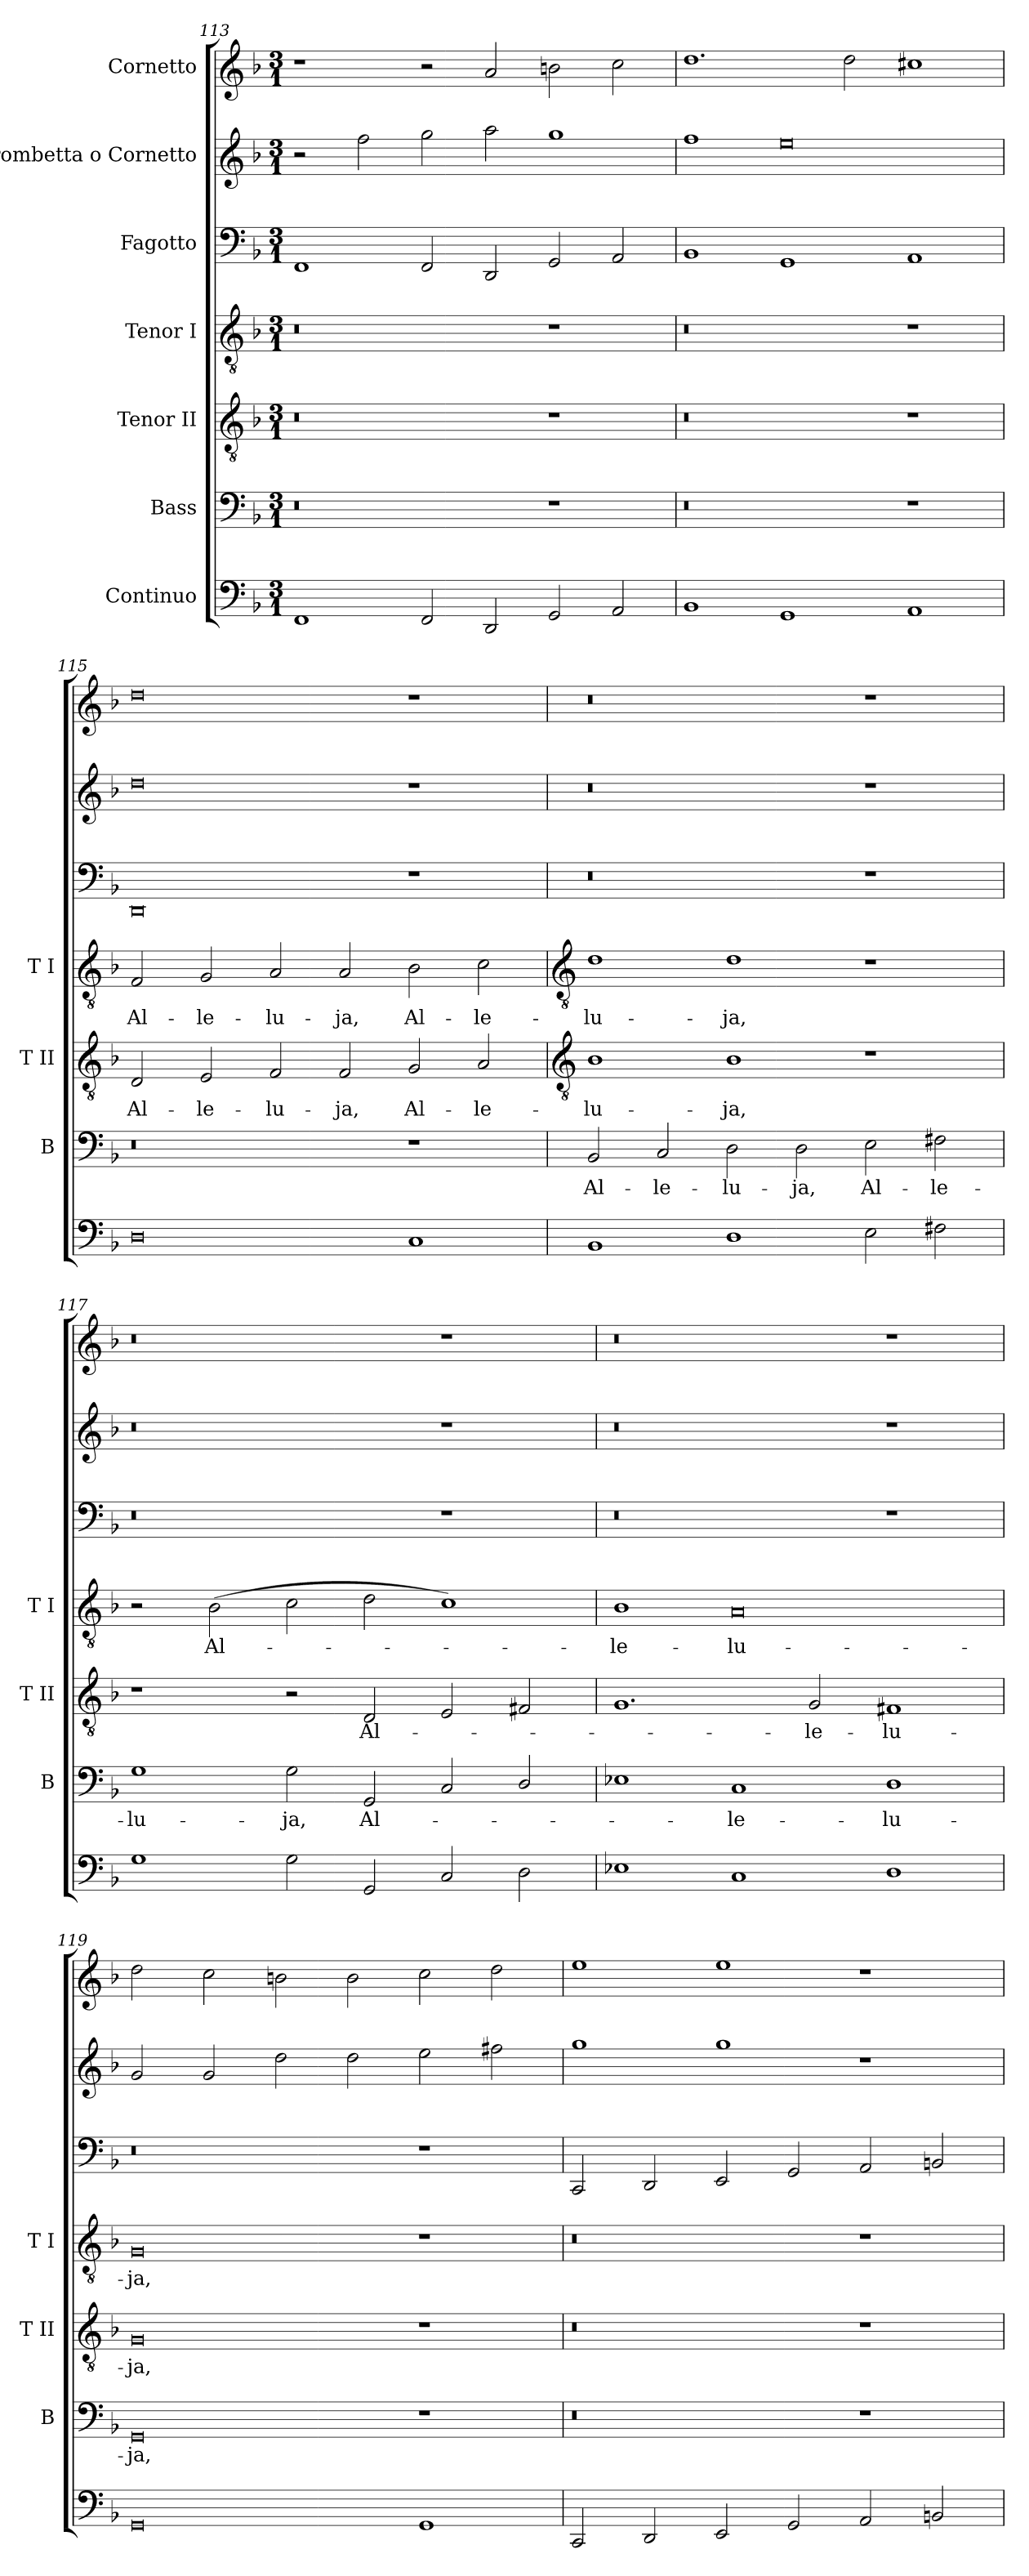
**kern	**kern	**text	**kern	**text	**kern	**text	**kern	**kern	**kern
*part7	*part6	*part6	*part5	*part5	*part4	*part4	*part3	*part2	*part1
*staff7	*staff6	*staff6	*staff5	*staff5	*staff4	*staff4	*staff3	*staff2	*staff1
*I"Continuo	*I"Bass	*	*I"Tenor II	*	*I"Tenor I	*	*I"Fagotto	*I"Trombetta o Cornetto	*I"Cornetto
*	*I'B	*	*I'T II	*	*I'T I	*	*	*	*
*clefF4	*clefF4	*	*clefGv2	*	*clefGv2	*	*clefF4	*clefG2	*clefG2
*k[b-]	*k[b-]	*	*k[b-]	*	*k[b-]	*	*k[b-]	*k[b-]	*k[b-]
*F:	*F:	*	*F:	*	*F:	*	*F:	*F:	*F:
*M3/1	*M3/1	*	*M3/1	*	*M3/1	*	*M3/1	*M3/1	*M3/1
=113	=113	=113	=113	=113	=113	=113	=113	=113	=113
1FF	0r	.	0r	.	0r	.	1FF	2r	1r
.	.	.	.	.	.	.	.	2ff	.
2FF	.	.	.	.	.	.	2FF	2gg	2r
2DD	.	.	.	.	.	.	2DD	2aa	2a
2GG	1r	.	1r	.	1r	.	2GG	1gg	2bn
2AA	.	.	.	.	.	.	2AA	.	2cc
=114	=114	=114	=114	=114	=114	=114	=114	=114	=114
1BB-	0r	.	0r	.	0r	.	1BB-	1ff	1.dd
1GG	.	.	.	.	.	.	1GG	0ee	.
.	.	.	.	.	.	.	.	.	2dd
1AA	1r	.	1r	.	1r	.	1AA	.	1cc#X
=115	=115	=115	=115	=115	=115	=115	=115	=115	=115
!	!	!	!	!LO:LY:b	!	!LO:LY:b	!	!	!
0D	0r	.	2D	Al-	2F	Al-	0DD	0dd	0dd
!	!	!	!	!LO:LY:b	!	!LO:LY:b	!	!	!
.	.	.	2E	-le-	2G	-le-	.	.	.
!	!	!	!	!LO:LY:b	!	!LO:LY:b	!	!	!
.	.	.	2F	-lu-	2A	-lu-	.	.	.
!	!	!	!	!LO:LY:b	!	!LO:LY:b	!	!	!
.	.	.	2F	-ja,	2A	-ja,	.	.	.
!	!	!	!	!LO:LY:b	!	!LO:LY:b	!	!	!
1C	1r	.	2G	Al-	2B-	Al-	1r	1r	1r
!	!	!	!	!LO:LY:b	!	!LO:LY:b	!	!	!
.	.	.	2A	-le-	2c	-le-	.	.	.
!!LO:LB:g=z
=116	=116	=116	=116	=116	=116	=116	=116	=116	=116
*	*	*	*clefGv2	*	*clefGv2	*	*	*	*
!	!	!LO:LY:b	!	!LO:LY:b	!	!LO:LY:b	!	!	!
1BB-	2BB-	Al-	1B-	-lu-	1d	-lu-	0r	0r	0r
!	!	!LO:LY:b	!	!	!	!	!	!	!
.	2C	-le-	.	.	.	.	.	.	.
!	!	!LO:LY:b	!	!LO:LY:b	!	!LO:LY:b	!	!	!
1D	2D	-lu-	1B-	-ja,	1d	-ja,	.	.	.
!	!	!LO:LY:b	!	!	!	!	!	!	!
.	2D	-ja,	.	.	.	.	.	.	.
!	!	!LO:LY:b	!	!	!	!	!	!	!
2E	2E	Al-	1r	.	1r	.	1r	1r	1r
!	!	!LO:LY:b	!	!	!	!	!	!	!
2F#X	2F#X	-le-	.	.	.	.	.	.	.
=117	=117	=117	=117	=117	=117	=117	=117	=117	=117
!	!	!LO:LY:b	!	!	!	!	!	!	!
1G	1G	-lu-	1r	.	2r	.	0r	0r	0r
!	!	!	!	!	!	!LO:LY:b	!	!	!
.	.	.	.	.	(>2B-	Al-	.	.	.
!	!	!LO:LY:b	!	!	!	!	!	!	!
2G	2G	-ja,	2r	.	2c	.	.	.	.
!	!	!LO:LY:b	!	!LO:LY:b	!	!	!	!	!
2GG	2GG	Al-	2D	Al-	2d	.	.	.	.
2C	2C	.	2E	.	1c)	.	1r	1r	1r
2D	2D/	.	2F#X	.	.	.	.	.	.
=118	=118	=118	=118	=118	=118	=118	=118	=118	=118
!	!	!	!	!	!	!LO:LY:b	!	!	!
1E-X	1E-X	.	1.G	.	1B-	le-	0r	0r	0r
!	!	!LO:LY:b	!	!	!	!LO:LY:b	!	!	!
1C	1C	le-	.	.	0A	-lu-	.	.	.
!	!	!	!	!LO:LY:b	!	!	!	!	!
.	.	.	2G	le-	.	.	.	.	.
!	!	!LO:LY:b	!	!LO:LY:b	!	!	!	!	!
1D	1D	-lu-	1F#X	-lu-	.	.	1r	1r	1r
=119	=119	=119	=119	=119	=119	=119	=119	=119	=119
!	!	!LO:LY:b	!	!LO:LY:b	!	!LO:LY:b	!	!	!
0GG	0GG	-ja,	0G	-ja,	0G	-ja,	0r	2g	2dd
.	.	.	.	.	.	.	.	2g	2cc
.	.	.	.	.	.	.	.	2dd	2bn
.	.	.	.	.	.	.	.	2dd	2b
1GG	1r	.	1r	.	1r	.	1r	2ee	2cc
.	.	.	.	.	.	.	.	2ff#X	2dd
=120	=120	=120	=120	=120	=120	=120	=120	=120	=120
2CC	0r	.	0r	.	0r	.	2CC	1gg	1ee
2DD	.	.	.	.	.	.	2DD	.	.
2EE	.	.	.	.	.	.	2EE	1gg	1ee
2GG	.	.	.	.	.	.	2GG	.	.
2AA	1r	.	1r	.	1r	.	2AA	1r	1r
2BBn	.	.	.	.	.	.	2BBn	.	.
=	=	=	=	=	=	=	=	=	=
*-	*-	*-	*-	*-	*-	*-	*-	*-	*-
